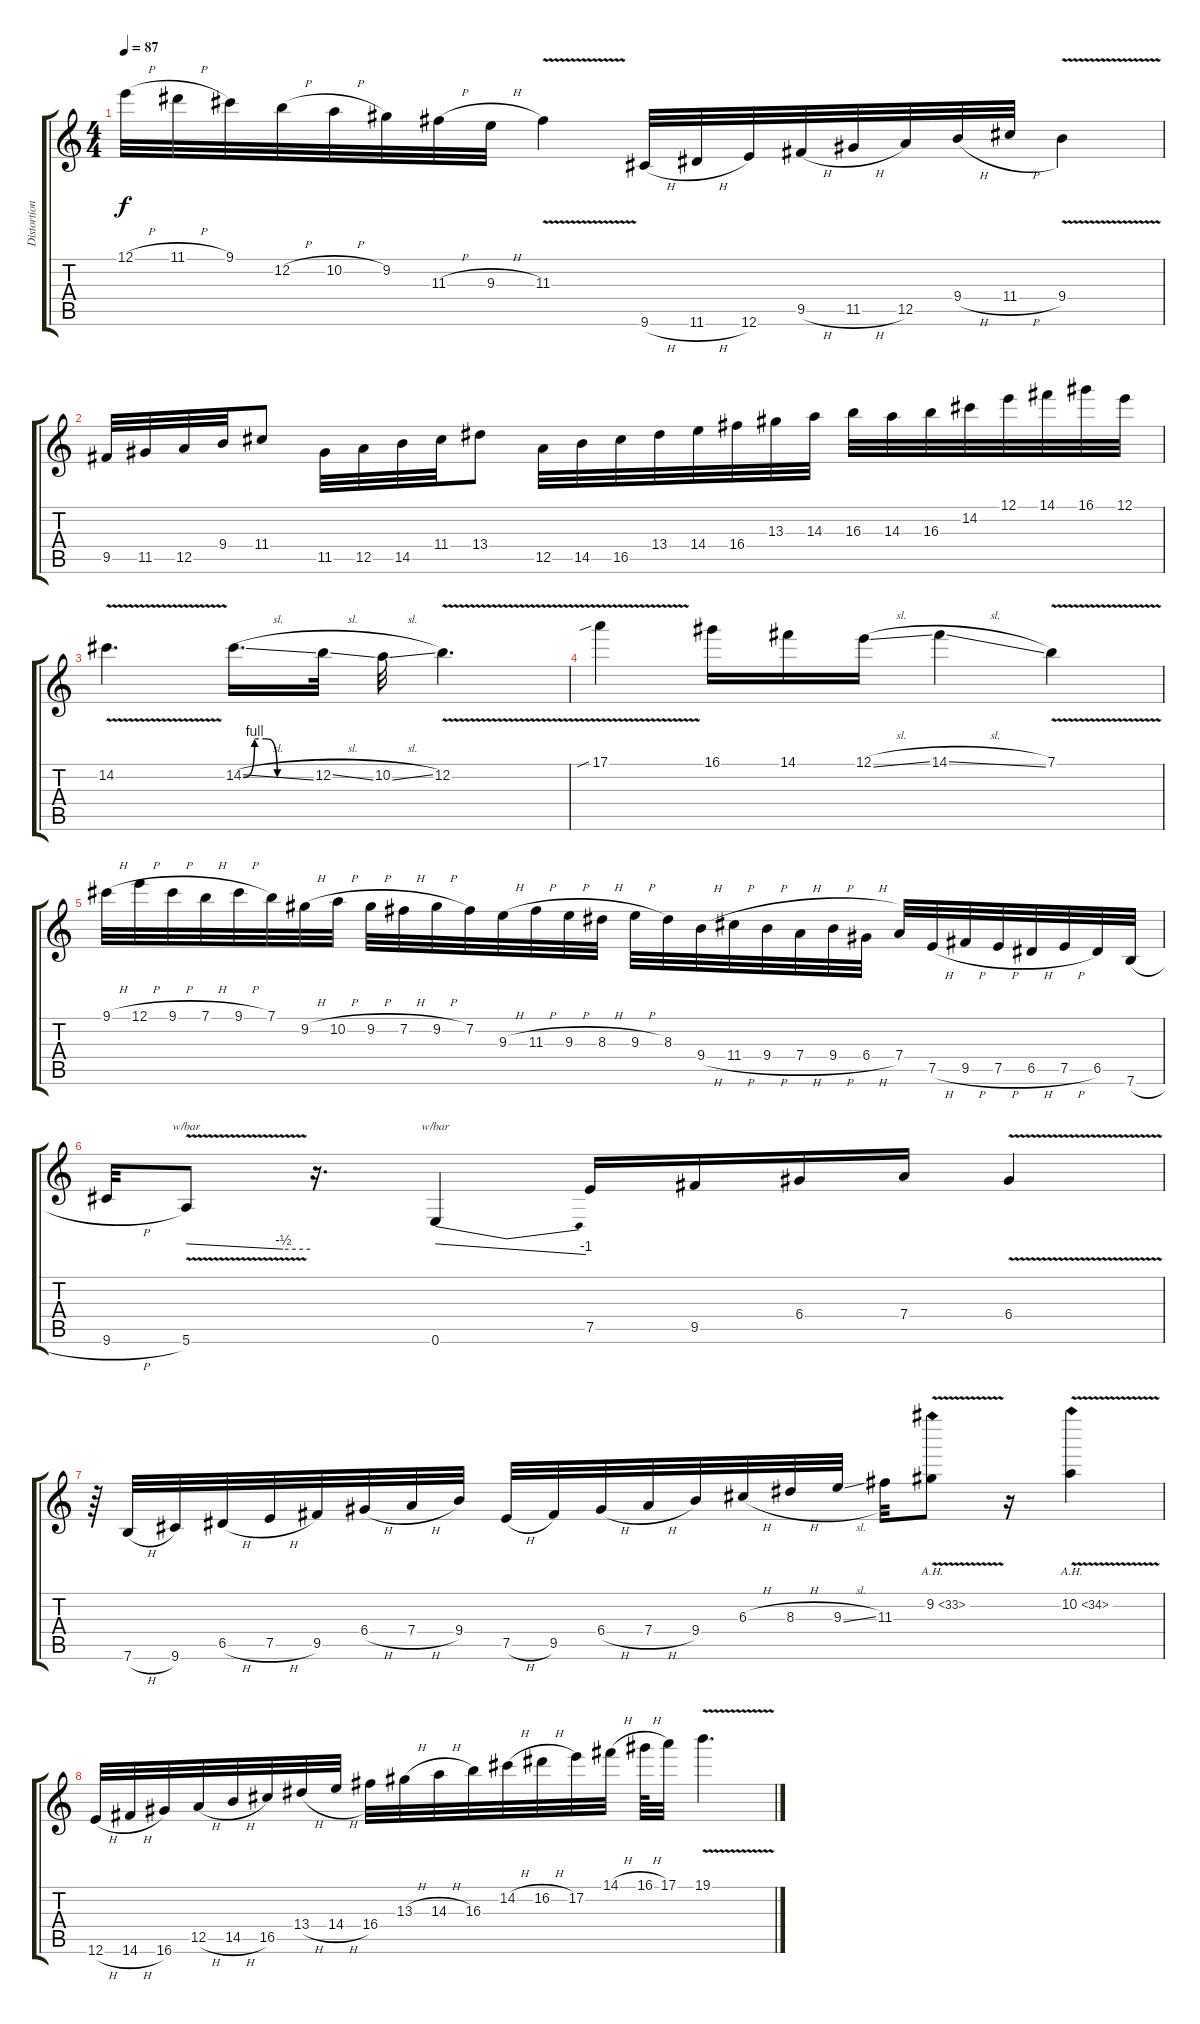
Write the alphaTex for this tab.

\track ("Distortion" "Distortion") {instrument distortionguitar}
\staff {score tabs}
\tuning (E4 B3 G3 D3 A2 E2) {hide}
\ts (4 4)
\tempo 87
\clef g2
\ks c
12.1{h}.32{dy f} 11.1{h}.32 9.1.32 12.2{h}.32 10.2{h}.32 9.2.32 11.3{h}.32 9.3{h}.32 11.3{v}.4 9.6{h}.32 11.6{h}.32 12.6.32 9.5{h}.32 11.5{h}.32 12.5.32 9.4{h}.32 11.4{h}.32 9.4{v}.4 |
9.5.32 11.5.32 12.5.32 9.4.32 11.4.8 11.5.32 12.5.32 14.5.32 11.4.32 13.4.8 12.5.32 14.5.32 16.5.32 13.4.32 14.4.32 16.4.32 13.3.32 14.3.32 16.3.32 14.3.32 16.3.32 14.2.32 12.1.32 14.1.32 16.1.32 12.1.32 |
14.2{v}.4{d} 14.2{be (custom 0 0 10 4 20 4 30 0 60 0) sl}.16{d} 12.2{sl}.32 10.2{sl}.32 12.2{v}.4{d} |
17.1{v sib}.4 16.1.16 14.1.16 12.1{sl}.16 14.1{sl}.4 7.1{v}.4 |
9.1{h}.32 12.1{h}.32 9.1{h}.32 7.1{h}.32 9.1{h}.32 7.1.32 9.2{h}.32 10.2{h}.32 9.2{h}.32 7.2{h}.32 9.2{h}.32 7.2.32 9.3{h}.32 11.3{h}.32 9.3{h}.32 8.3{h}.32 9.3{h}.32 8.3.32 9.4{h}.32 11.4{h}.32 9.4{h}.32 7.4{h}.32 9.4{h}.32 6.4{h}.32 7.4.32 7.5{h}.32 9.5{h}.32 7.5{h}.32 6.5{h}.32 7.5{h}.32 6.5.32 7.6{h}.32 |
9.6{h}.32 5.6{v}.8{tbe (custom default 0 0 47 -2 60 -2)} r.16{d} 0.6.4{tbe (dive default 0 0 60 -4)} 7.5.16 9.5.16 6.4.16 7.4.16 6.4{v}.4 |
r.64 7.6{h}.32 9.6.32 6.5{h}.32 7.5{h}.32 9.5.32 6.4{h}.32 7.4{h}.32 9.4.32 7.5{h}.32 9.5.32 6.4{h}.32 7.4{h}.32 9.4.32 6.3{h}.32 8.3{h}.32 9.3{sl}.32 11.3.32 9.2{ah 24 v}.8 r.16 10.2{ah 24 v}.4 |
12.6{h}.32 14.6{h}.32 16.6.32 12.5{h}.32 14.5{h}.32 16.5.32 13.4{h}.32 14.4{h}.32 16.4.32 13.3{h}.32 14.3{h}.32 16.3.32 14.2{h}.32 16.2{h}.32 17.2.32 14.1{h}.32 16.1{h}.64 17.1.32 19.1{v}.4{d}
